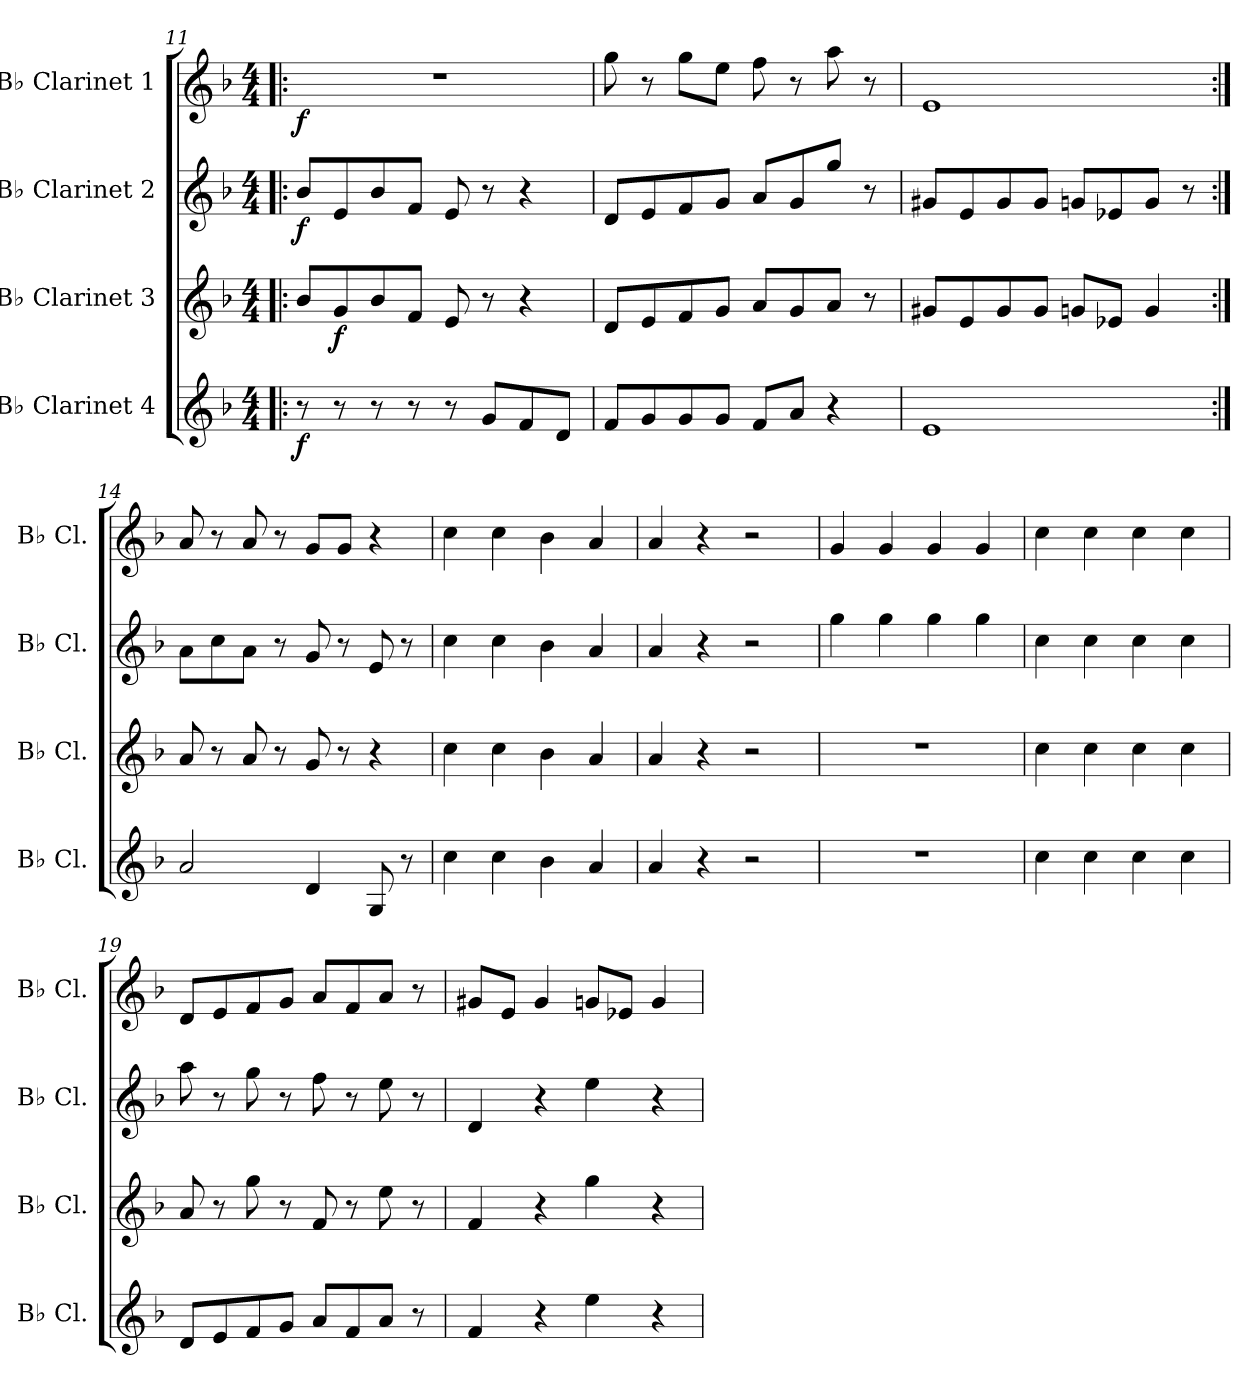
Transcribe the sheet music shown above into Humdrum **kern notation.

**kern	**dynam	**kern	**dynam	**kern	**dynam	**kern	**dynam
*part4	*part4	*part3	*part3	*part2	*part2	*part1	*part1
*staff4	*staff4	*staff3	*staff3	*staff2	*staff2	*staff1	*staff1
*I"B♭ Clarinet 4	*	*I"B♭ Clarinet 3	*	*I"B♭ Clarinet 2	*	*I"B♭ Clarinet 1	*
*I'B♭ Cl.	*	*I'B♭ Cl.	*	*I'B♭ Cl.	*	*I'B♭ Cl.	*
!!LO:LB:g=z
*clefG2	*	*clefG2	*	*clefG2	*	*clefG2	*
*ITrd1c2	*	*ITrd1c2	*	*ITrd1c2	*	*ITrd1c2	*
*k[b-e-a-]	*	*k[b-e-a-]	*	*k[b-e-a-]	*	*k[b-e-a-]	*
*M4/4	*	*M4/4	*	*M4/4	*	*M4/4	*
=11!|:	=11!|:	=11!|:	=11!|:	=11!|:	=11!|:	=11!|:	=11!|:
!	!LO:DY:b	!	!	!	!LO:DY:b	!	!LO:DY:b
8r	f	8a-/L	.	8a-/L	f	1r	f
!	!	!	!LO:DY:b	!	!	!	!
8r	.	8f/	f	8d/	.	.	.
8r	.	8a-/	.	8a-/	.	.	.
8r	.	8e-/J	.	8e-/J	.	.	.
8r	.	8d/	.	8d/	.	.	.
8f/L	.	8r	.	8r	.	.	.
8e-/	.	4r	.	4r	.	.	.
8c/J	.	.	.	.	.	.	.
=12	=12	=12	=12	=12	=12	=12	=12
8e-/L	.	8c/L	.	8c/L	.	8ff\	.
8f/	.	8d/	.	8d/	.	8r	.
8f/	.	8e-/	.	8e-/	.	8ff\L	.
8f/J	.	8f/J	.	8f/J	.	8dd\J	.
8e-/L	.	8g/L	.	8g/L	.	8ee-\	.
8g/J	.	8f/	.	8f/	.	8r	.
4r	.	8g/J	.	8ff/J	.	8gg\	.
.	.	8r	.	8r	.	8r	.
=13	=13	=13	=13	=13	=13	=13	=13
1d	.	8f#X/L	.	8f#X/L	.	1d	.
.	.	8d/	.	8d/	.	.	.
.	.	8f#/	.	8f#/	.	.	.
.	.	8f#/J	.	8f#/J	.	.	.
.	.	8fn/L	.	8fn/L	.	.	.
.	.	8d-X/J	.	8d-X/	.	.	.
.	.	4f/	.	8f/J	.	.	.
.	.	.	.	8r	.	.	.
=14:|!	=14:|!	=14:|!	=14:|!	=14:|!	=14:|!	=14:|!	=14:|!
2g/	.	8g/	.	8g\L	.	8g/	.
.	.	8r	.	8b-\	.	8r	.
.	.	8g/	.	8g\J	.	8g/	.
.	.	8r	.	8r	.	8r	.
4c/	.	8f/	.	8f/	.	8f/L	.
.	.	8r	.	8r	.	8f/J	.
8F/	.	4r	.	8d/	.	4r	.
8r	.	.	.	8r	.	.	.
!!LO:PB:g=z
=15	=15	=15	=15	=15	=15	=15	=15
4b-\	.	4b-\	.	4b-\	.	4b-\	.
4b-\	.	4b-\	.	4b-\	.	4b-\	.
4a-\	.	4a-\	.	4a-\	.	4a-\	.
4g/	.	4g/	.	4g/	.	4g/	.
=16	=16	=16	=16	=16	=16	=16	=16
4g/	.	4g/	.	4g/	.	4g/	.
4r	.	4r	.	4r	.	4r	.
2r	.	2r	.	2r	.	2r	.
=17	=17	=17	=17	=17	=17	=17	=17
1r	.	1r	.	4ff\	.	4f/	.
.	.	.	.	4ff\	.	4f/	.
.	.	.	.	4ff\	.	4f/	.
.	.	.	.	4ff\	.	4f/	.
=18	=18	=18	=18	=18	=18	=18	=18
4b-\	.	4b-\	.	4b-\	.	4b-\	.
4b-\	.	4b-\	.	4b-\	.	4b-\	.
4b-\	.	4b-\	.	4b-\	.	4b-\	.
4b-\	.	4b-\	.	4b-\	.	4b-\	.
=19	=19	=19	=19	=19	=19	=19	=19
8c/L	.	8g/	.	8gg\	.	8c/L	.
8d/	.	8r	.	8r	.	8d/	.
8e-/	.	8ff\	.	8ff\	.	8e-/	.
8f/J	.	8r	.	8r	.	8f/J	.
8g/L	.	8e-/	.	8ee-\	.	8g/L	.
8e-/	.	8r	.	8r	.	8e-/	.
8g/J	.	8dd\	.	8dd\	.	8g/J	.
8r	.	8r	.	8r	.	8r	.
=20	=20	=20	=20	=20	=20	=20	=20
4e-/	.	4e-/	.	4c/	.	8f#X/L	.
.	.	.	.	.	.	8d/J	.
4r	.	4r	.	4r	.	4f#/	.
4dd\	.	4ff\	.	4dd\	.	8fn/L	.
.	.	.	.	.	.	8d-X/J	.
4r	.	4r	.	4r	.	4f/	.
=	=	=	=	=	=	=	=
*-	*-	*-	*-	*-	*-	*-	*-
